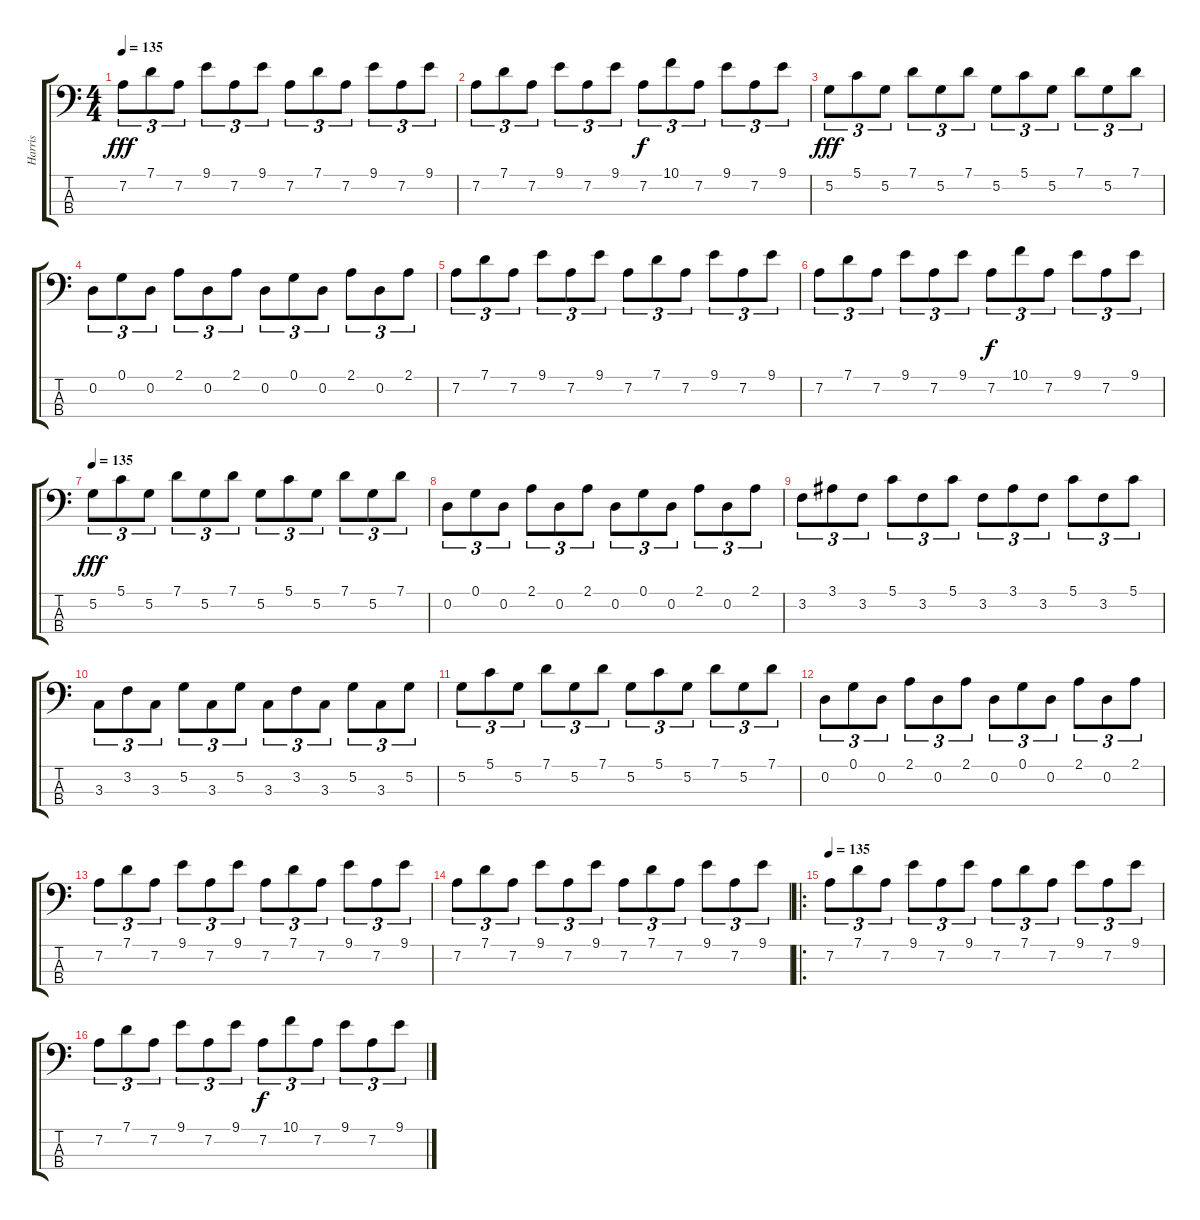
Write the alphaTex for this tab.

\track ("Harris" "Harris") {instrument electricbasspick}
\staff {score tabs}
\tuning (G2 D2 A1 E1) {hide}
\ts (4 4)
\tempo 135
\clef f4
\ks c
7.2.8{tu (3 2) dy fff} 7.1.8{tu (3 2)} 7.2.8{tu (3 2)} 9.1.8{tu (3 2)} 7.2.8{tu (3 2)} 9.1.8{tu (3 2)} 7.2.8{tu (3 2)} 7.1.8{tu (3 2)} 7.2.8{tu (3 2)} 9.1.8{tu (3 2)} 7.2.8{tu (3 2)} 9.1.8{tu (3 2)} |
7.2.8{tu (3 2)} 7.1.8{tu (3 2)} 7.2.8{tu (3 2)} 9.1.8{tu (3 2)} 7.2.8{tu (3 2)} 9.1.8{tu (3 2)} 7.2.8{tu (3 2) dy f} 10.1.8{tu (3 2)} 7.2.8{tu (3 2)} 9.1.8{tu (3 2)} 7.2.8{tu (3 2)} 9.1.8{tu (3 2)} |
5.2.8{tu (3 2) dy fff} 5.1.8{tu (3 2)} 5.2.8{tu (3 2)} 7.1.8{tu (3 2)} 5.2.8{tu (3 2)} 7.1.8{tu (3 2)} 5.2.8{tu (3 2)} 5.1.8{tu (3 2)} 5.2.8{tu (3 2)} 7.1.8{tu (3 2)} 5.2.8{tu (3 2)} 7.1.8{tu (3 2)} |
0.2.8{tu (3 2)} 0.1.8{tu (3 2)} 0.2.8{tu (3 2)} 2.1.8{tu (3 2)} 0.2.8{tu (3 2)} 2.1.8{tu (3 2)} 0.2.8{tu (3 2)} 0.1.8{tu (3 2)} 0.2.8{tu (3 2)} 2.1.8{tu (3 2)} 0.2.8{tu (3 2)} 2.1.8{tu (3 2)} |
7.2.8{tu (3 2)} 7.1.8{tu (3 2)} 7.2.8{tu (3 2)} 9.1.8{tu (3 2)} 7.2.8{tu (3 2)} 9.1.8{tu (3 2)} 7.2.8{tu (3 2)} 7.1.8{tu (3 2)} 7.2.8{tu (3 2)} 9.1.8{tu (3 2)} 7.2.8{tu (3 2)} 9.1.8{tu (3 2)} |
7.2.8{tu (3 2)} 7.1.8{tu (3 2)} 7.2.8{tu (3 2)} 9.1.8{tu (3 2)} 7.2.8{tu (3 2)} 9.1.8{tu (3 2)} 7.2.8{tu (3 2) dy f} 10.1.8{tu (3 2)} 7.2.8{tu (3 2)} 9.1.8{tu (3 2)} 7.2.8{tu (3 2)} 9.1.8{tu (3 2)} |
\tempo 135
5.2.8{tu (3 2) dy fff} 5.1.8{tu (3 2)} 5.2.8{tu (3 2)} 7.1.8{tu (3 2)} 5.2.8{tu (3 2)} 7.1.8{tu (3 2)} 5.2.8{tu (3 2)} 5.1.8{tu (3 2)} 5.2.8{tu (3 2)} 7.1.8{tu (3 2)} 5.2.8{tu (3 2)} 7.1.8{tu (3 2)} |
0.2.8{tu (3 2)} 0.1.8{tu (3 2)} 0.2.8{tu (3 2)} 2.1.8{tu (3 2)} 0.2.8{tu (3 2)} 2.1.8{tu (3 2)} 0.2.8{tu (3 2)} 0.1.8{tu (3 2)} 0.2.8{tu (3 2)} 2.1.8{tu (3 2)} 0.2.8{tu (3 2)} 2.1.8{tu (3 2)} |
3.2.8{tu (3 2)} 3.1.8{tu (3 2)} 3.2.8{tu (3 2)} 5.1.8{tu (3 2)} 3.2.8{tu (3 2)} 5.1.8{tu (3 2)} 3.2.8{tu (3 2)} 3.1.8{tu (3 2)} 3.2.8{tu (3 2)} 5.1.8{tu (3 2)} 3.2.8{tu (3 2)} 5.1.8{tu (3 2)} |
3.3.8{tu (3 2)} 3.2.8{tu (3 2)} 3.3.8{tu (3 2)} 5.2.8{tu (3 2)} 3.3.8{tu (3 2)} 5.2.8{tu (3 2)} 3.3.8{tu (3 2)} 3.2.8{tu (3 2)} 3.3.8{tu (3 2)} 5.2.8{tu (3 2)} 3.3.8{tu (3 2)} 5.2.8{tu (3 2)} |
5.2.8{tu (3 2)} 5.1.8{tu (3 2)} 5.2.8{tu (3 2)} 7.1.8{tu (3 2)} 5.2.8{tu (3 2)} 7.1.8{tu (3 2)} 5.2.8{tu (3 2)} 5.1.8{tu (3 2)} 5.2.8{tu (3 2)} 7.1.8{tu (3 2)} 5.2.8{tu (3 2)} 7.1.8{tu (3 2)} |
0.2.8{tu (3 2)} 0.1.8{tu (3 2)} 0.2.8{tu (3 2)} 2.1.8{tu (3 2)} 0.2.8{tu (3 2)} 2.1.8{tu (3 2)} 0.2.8{tu (3 2)} 0.1.8{tu (3 2)} 0.2.8{tu (3 2)} 2.1.8{tu (3 2)} 0.2.8{tu (3 2)} 2.1.8{tu (3 2)} |
7.2.8{tu (3 2)} 7.1.8{tu (3 2)} 7.2.8{tu (3 2)} 9.1.8{tu (3 2)} 7.2.8{tu (3 2)} 9.1.8{tu (3 2)} 7.2.8{tu (3 2)} 7.1.8{tu (3 2)} 7.2.8{tu (3 2)} 9.1.8{tu (3 2)} 7.2.8{tu (3 2)} 9.1.8{tu (3 2)} |
7.2.8{tu (3 2)} 7.1.8{tu (3 2)} 7.2.8{tu (3 2)} 9.1.8{tu (3 2)} 7.2.8{tu (3 2)} 9.1.8{tu (3 2)} 7.2.8{tu (3 2)} 7.1.8{tu (3 2)} 7.2.8{tu (3 2)} 9.1.8{tu (3 2)} 7.2.8{tu (3 2)} 9.1.8{tu (3 2)} |
\ro
\tempo 135
7.2.8{tu (3 2)} 7.1.8{tu (3 2)} 7.2.8{tu (3 2)} 9.1.8{tu (3 2)} 7.2.8{tu (3 2)} 9.1.8{tu (3 2)} 7.2.8{tu (3 2)} 7.1.8{tu (3 2)} 7.2.8{tu (3 2)} 9.1.8{tu (3 2)} 7.2.8{tu (3 2)} 9.1.8{tu (3 2)} |
7.2.8{tu (3 2)} 7.1.8{tu (3 2)} 7.2.8{tu (3 2)} 9.1.8{tu (3 2)} 7.2.8{tu (3 2)} 9.1.8{tu (3 2)} 7.2.8{tu (3 2) dy f} 10.1.8{tu (3 2)} 7.2.8{tu (3 2)} 9.1.8{tu (3 2)} 7.2.8{tu (3 2)} 9.1.8{tu (3 2)}
